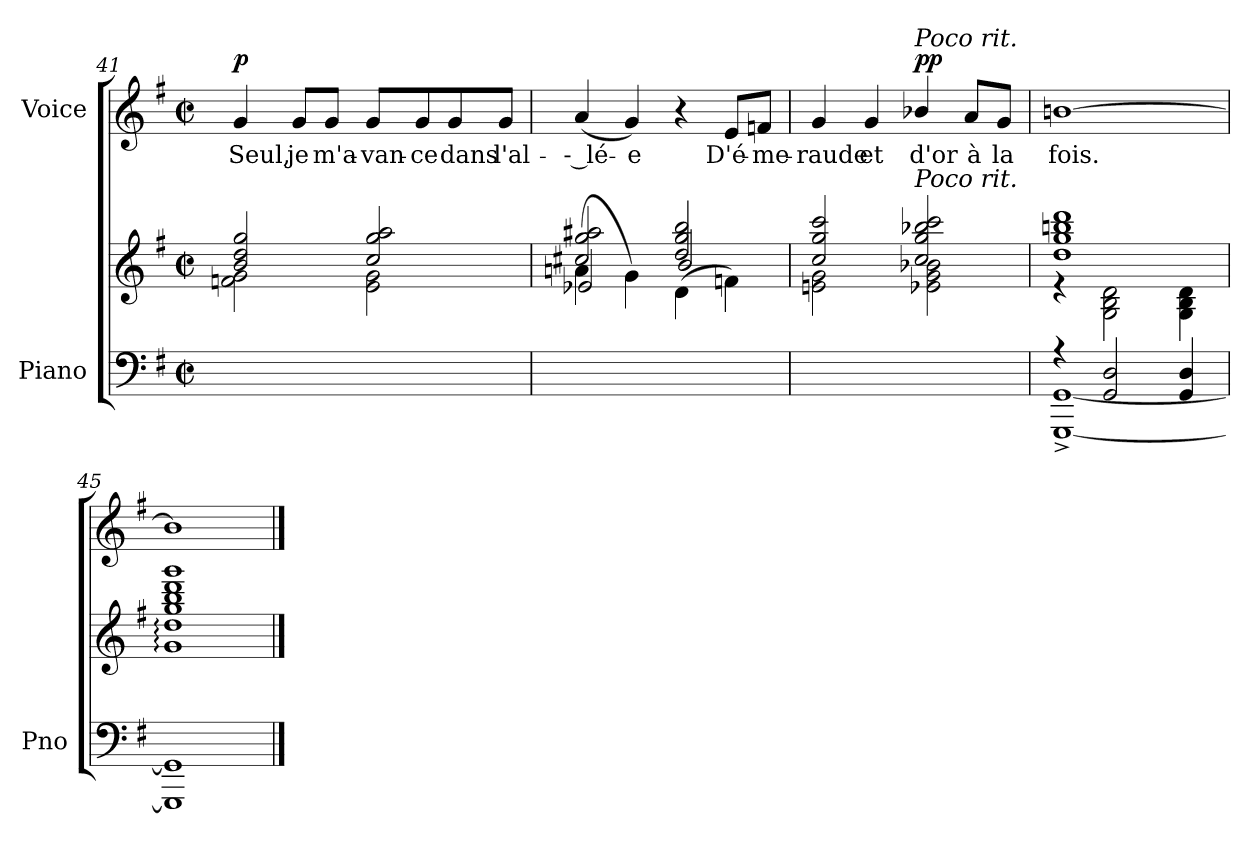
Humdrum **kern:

**kern	**kern	**kern	**text	**dynam
*part2	*part2	*part1	*part1	*part1
*staff3	*staff2	*staff1	*staff1	*staff1
*I"Piano	*	*I"Voice	*	*
*I'Pno	*	*	*	*
*clefF4	*clefG2	*clefG2	*	*
*k[f#]	*k[f#]	*k[f#]	*	*
*M2/2	*M2/2	*M2/2	*	*
*met(c|)	*met(c|)	*met(c|)	*	*
=41	=41	=41	=41	=41
*	*^	*	*	*
!	!	!	!	!	!LO:DY:a
1ryy	2b/ 2dd/ 2gg/	2fn\ 2g\	4g/	Seul,	p
.	.	.	8g/L	je	.
.	.	.	8g/J	m'a-	.
.	2cc/ 2gg/ 2aa/	2e\ 2g\	8g/L	-van-	.
.	.	.	8g/	-ce	.
.	.	.	8g/	dans	.
.	.	.	8g/J	l'al-	.
=42	=42	=42	=42	=42	=42
*	*	*^	*	*	*
1ryy	2cc#X/ 2gg/ 2aa#X/	2e-X/	(>4an\	(4a/	-- lé-	.
.	.	.	4g\)	4g/)	-e	.
.	2dd/ 2gg/ 2bb/	2b/	(4d\	4r	.	.
.	.	.	4fn\)	8e/L	D'é-	.
.	.	.	.	8fn/J	-me-	.
*	*	*v	*v	*	*	*
=43	=43	=43	=43	=43	=43
1ryy	2cc/ 2gg/ 2ccc/	2en\ 2g\	4g/	-raude	.
.	.	.	4g/	et	.
!	!	!	!LO:TX:i:t=Poco rit.	!	!
!	!LO:TX:i:t=Poco rit.	!	!	!	!
!	!	!	!	!	!LO:DY:a
.	2cc/ 2gg/ 2bb-X/ 2ccc/	2e-X\ 2g\ 2b-X\	4b-X/	d'or	pp
.	.	.	8a/L	à	.
.	.	.	8g/J	la	.
=44	=44	=44	=44	=44	=44
*^	*	*	*	*	*
4r	[1GGG^ [1GG^	1dd 1gg 1bbn 1ddd	4r	[1bn	fois.	.
2GG/ 2D/	.	.	2G\ 2B\ 2d\	.	.	.
4GG/ 4D/	.	.	4G\ 4B\ 4d\	.	.	.
*v	*v	*	*	*	*	*
=45	=45	=45	=45	=45	=45
1GGG] 1GG]	1gg 1bb 1ddd 1ggg	1g: 1dd:	1b]	.	.
*	*v	*v	*	*	*
==	==	==	==	==
*-	*-	*-	*-	*-
